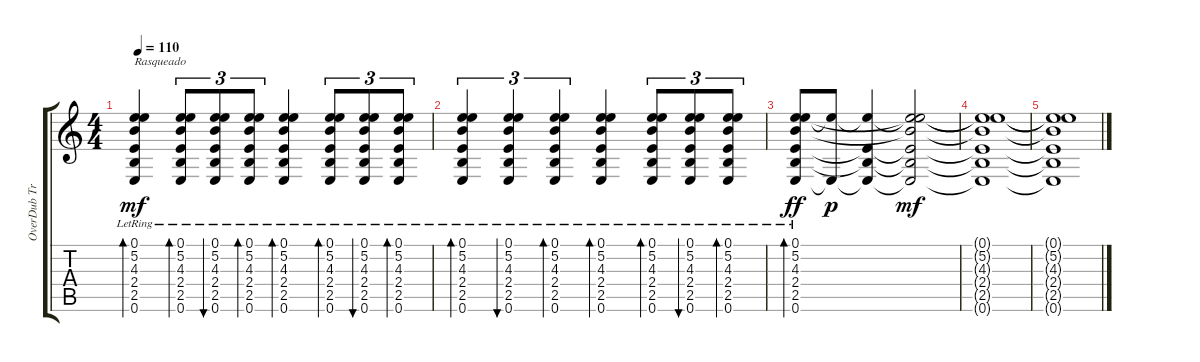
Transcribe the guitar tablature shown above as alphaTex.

\track ("OverDub Track" "OverDub Tr") {instrument acousticguitarnylon}
\staff {score tabs}
\tuning (E4 B3 G3 D3 A2 E2) {hide}
\ts (4 4)
\tempo 110
\clef g2
\ks c
(0.1{lr} 5.2{lr} 4.3{lr} 2.4{lr} 2.5{lr} 0.6{lr}).4{bd 60 txt "Rasqueado" dy mf} (0.1{lr} 5.2{lr} 4.3{lr} 2.4{lr} 2.5{lr} 0.6{lr}).8{tu (3 2) bd 30} (0.1{lr} 5.2{lr} 4.3{lr} 2.4{lr} 2.5{lr} 0.6{lr}).8{tu (3 2) bu 30} (0.1{lr} 5.2{lr} 4.3{lr} 2.4{lr} 2.5{lr} 0.6{lr}).8{tu (3 2) bd 30} (0.1{lr} 5.2{lr} 4.3{lr} 2.4{lr} 2.5{lr} 0.6{lr}).4{bd 60} (0.1{lr} 5.2{lr} 4.3{lr} 2.4{lr} 2.5{lr} 0.6{lr}).8{tu (3 2) bd 30} (0.1{lr} 5.2{lr} 4.3{lr} 2.4{lr} 2.5{lr} 0.6{lr}).8{tu (3 2) bu 30} (0.1 5.2{lr} 4.3{lr} 2.4{lr} 2.5{lr} 0.6{lr}).8{tu (3 2) bd 30} |
(0.1{lr} 5.2{lr} 4.3{lr} 2.4{lr} 2.5{lr} 0.6{lr}).4{tu (3 2) bd 30} (0.1{lr} 5.2{lr} 4.3{lr} 2.4{lr} 2.5{lr} 0.6{lr}).4{tu (3 2) bu 30} (0.1{lr} 5.2{lr} 4.3{lr} 2.4{lr} 2.5{lr} 0.6{lr}).4{tu (3 2) bd 30} (0.1{lr} 5.2{lr} 4.3{lr} 2.4{lr} 2.5{lr} 0.6{lr}).4{bd 60} (0.1{lr} 5.2{lr} 4.3{lr} 2.4{lr} 2.5{lr} 0.6{lr}).8{tu (3 2) bd 30} (0.1{lr} 5.2{lr} 4.3{lr} 2.4{lr} 2.5{lr} 0.6{lr}).8{tu (3 2) bu 30} (0.1{lr} 5.2{lr} 4.3{lr} 2.4{lr} 2.5{lr} 0.6{lr}).8{tu (3 2) bd 30} |
(0.1{lr} 5.2{lr} 4.3{lr} 2.4{lr} 2.5{lr} 0.6{lr}).8{bd 480 dy ff} (0.1{t} 0.6{t}).8{dy p} (0.1{t} 2.4{t} 2.5{t} 0.6{t}).4 (0.1{t} 5.2{t} 4.3{t} 2.4{t} 2.5{t} 0.6{t}).2{dy mf} |
(0.1{t} 5.2{t} 4.3{t} 2.4{t} 2.5{t} 0.6{t}).1 |
(0.1{t} 5.2{t} 4.3{t} 2.4{t} 2.5{t} 0.6{t}).1
